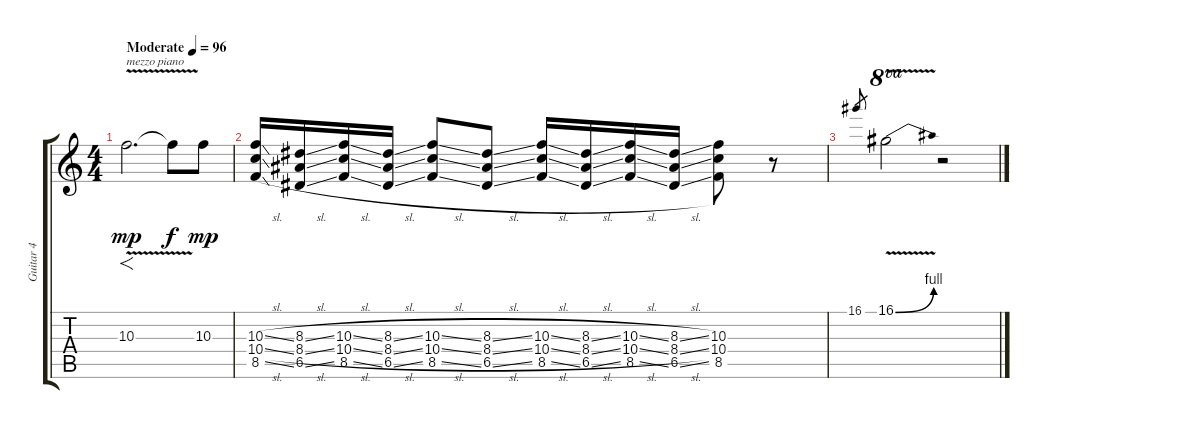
\track ("Guitar 4" "Guitar 4") {instrument distortionguitar}
\staff {score tabs}
\tuning (E4 B3 G3 D3 A2 E2) {hide}
\ts (4 4)
\tempo (96 "Moderate")
\clef g2
\ks c
10.3{v}.2{f d txt "mezzo piano" dy mp instrument distortionguitar} 10.3{t}.8{dy f} 10.3.8{dy mp} |
(10.3{sl} 10.4{sl} 8.5{sl}).16 (8.3{sl} 8.4{sl} 6.5{sl}).16 (10.3{sl} 10.4{sl} 8.5{sl}).16 (8.3{sl} 8.4{sl} 6.5{sl}).16 (10.3{sl} 10.4{sl} 8.5{sl}).8 (8.3{sl} 8.4{sl} 6.5{sl}).8 (10.3{sl} 10.4{sl} 8.5{sl}).16 (8.3{sl} 8.4{sl} 6.5{sl}).16 (10.3{sl} 10.4{sl} 8.5{sl}).16 (8.3{sl} 8.4{sl} 6.5{sl}).16 (10.3 10.4 8.5).8 r.8 |
16.1.8{gr} 16.1{be (bend 0 0 60 4) v}.2{ot 8va} r.2
